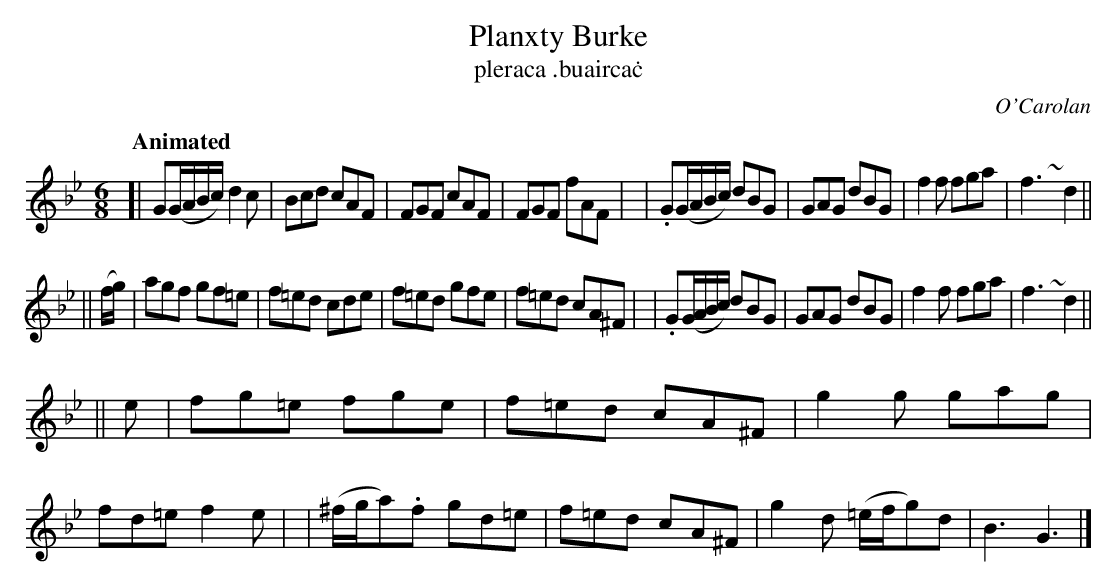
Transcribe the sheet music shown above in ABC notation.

X:1
T: Planxty Burke
T: pleraca \.buairca\.c
C: O'Carolan
Q: "Animated"
M: 6/8
L: 1/8
K: Gm
[| G(G/A/B/c/) d2c | Bcd cAF | FGF cAF | FGF fAF |\
| .G(G/A/B/c/) dBG | GAG dBG | f2f fga | f3~y d2 ||
|| (f/g/) \
| agf gf=e | f=ed cde | f=ed gfe | f=ed cA^F |\
| .G(G/A/B/c/) dBG | GAG dBG | f2f fga | f3~y d2 ||
|| e \
| fg=e fge | f=ed cA^F | g2g gag | fd=e f2e |\
| (^f/g/a).f gd=e | f=ed cA^F | g2d (=e/f/g)d | B3 G3 |]
